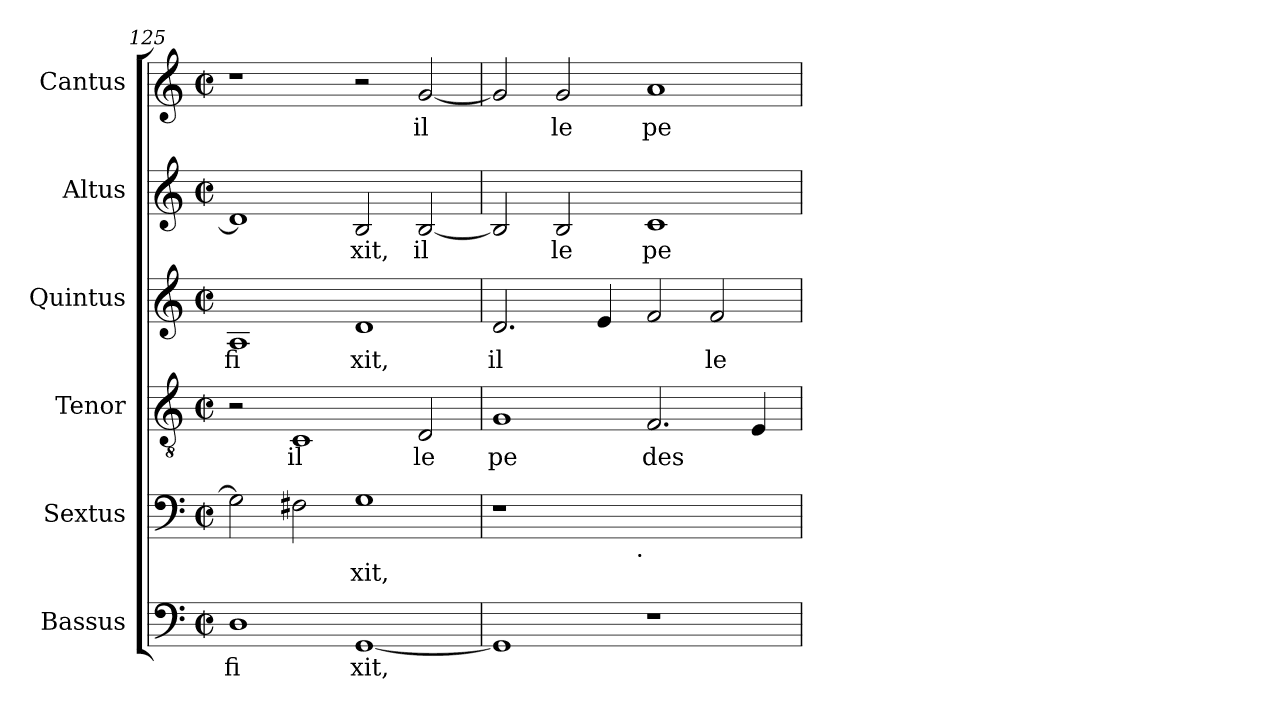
**kern	**text	**kern	**text	**kern	**text	**kern	**text	**kern	**text	**kern	**text
*part6	*part6	*part5	*part5	*part4	*part4	*part3	*part3	*part2	*part2	*part1	*part1
*staff6	*staff6	*staff5	*staff5	*staff4	*staff4	*staff3	*staff3	*staff2	*staff2	*staff1	*staff1
*I"Bassus	*	*I"Sextus	*	*I"Tenor	*	*I"Quintus	*	*I"Altus	*	*I"Cantus	*
*I'Bassus	*	*I'Sextus	*	*I'Tenor	*	*I'Quintus	*	*I'Altus	*	*I'Cantus	*
*clefF4	*	*clefF4	*	*clefGv2	*	*clefG2	*	*clefG2	*	*clefG2	*
*k[]	*	*k[]	*	*k[]	*	*k[]	*	*k[]	*	*k[]	*
*C:	*	*C:	*	*C:	*	*C:	*	*C:	*	*C:	*
*M2/2	*	*M2/2	*	*M2/2	*	*M2/2	*	*M2/2	*	*M2/2	*
*met(c|)	*	*met(c|)	*	*met(c|)	*	*met(c|)	*	*met(c|)	*	*met(c|)	*
=125	=125	=125	=125	=125	=125	=125	=125	=125	=125	=125	=125
!	!LO:LY:b	!	!LO:LY:b:cj	!	!	!	!LO:LY:b:cj	!	!LO:LY:b:cj	!	!
1D	fi	2G\]	--	2r	.	1A	fi	1d]	.	1r	.
!	!	!	!LO:LY:b:cj	!	!LO:LY:b:cj	!	!	!	!	!	!
.	.	2F#\	--	1C	il	.	.	.	.	.	.
!	!LO:LY:b	!	!LO:LY:b:cj	!	!	!	!LO:LY:b:cj	!	!LO:LY:b:cj	!	!
[<1GG	xit,	1G	-xit,	.	.	1d	xit,	2B/	xit,	2r	.
!	!	!	!	!	!LO:LY:b:cj	!	!	!	!LO:LY:b:cj	!	!LO:LY:b:cj
.	.	.	.	2D/	le	.	.	[<2B/	il	[<2g/	il
=126	=126	=126	=126	=126	=126	=126	=126	=126	=126	=126	=126
!	!LO:LY:b	!	!	!	!LO:LY:b:cj	!	!LO:LY:b:cj	!	!LO:LY:b:cj	!	!LO:LY:b:cj
*	*	*^	*	*	*	*	*	*	*	*	*
1GG]	.	1r	2ryy	.	1G	pe	2.d/	il	2B/]	.	2g/]	.
!	!	!	!	!	!	!	!	!	!	!LO:LY:b:cj	!	!LO:LY:b:cj
.	.	.	4...ryy	.	.	.	.	.	2B/	le	2g/	le
!	!	!	!	!	!	!	!	!LO:LY:b:cj	!	!	!	!
.	.	.	.	.	.	.	4e/	.	.	.	.	.
!	!	!	!LO:TX:b:t=.	!	!	!	!	!	!	!	!	!
.	.	.	1ryy	.	.	.	.	.	.	.	.	.
!	!	!	!	!	!	!LO:LY:b:cj	!	!LO:LY:b:cj	!	!LO:LY:b:cj	!	!LO:LY:b:cj
1r	.	1ryy	.	.	2.F/	des	2f/	.	1c	pe	1a	pe
!	!	!	!	!	!	!	!	!LO:LY:b:cj	!	!	!	!
.	.	.	.	.	.	.	2f/	le	.	.	.	.
!	!	!	!	!	!	!LO:LY:b:cj	!	!	!	!	!	!
.	.	.	.	.	4E/	.	.	.	.	.	.	.
.	.	.	32ryy	.	.	.	.	.	.	.	.	.
*	*	*v	*v	*	*	*	*	*	*	*	*	*
=	=	=	=	=	=	=	=	=	=	=	=
*-	*-	*-	*-	*-	*-	*-	*-	*-	*-	*-	*-
